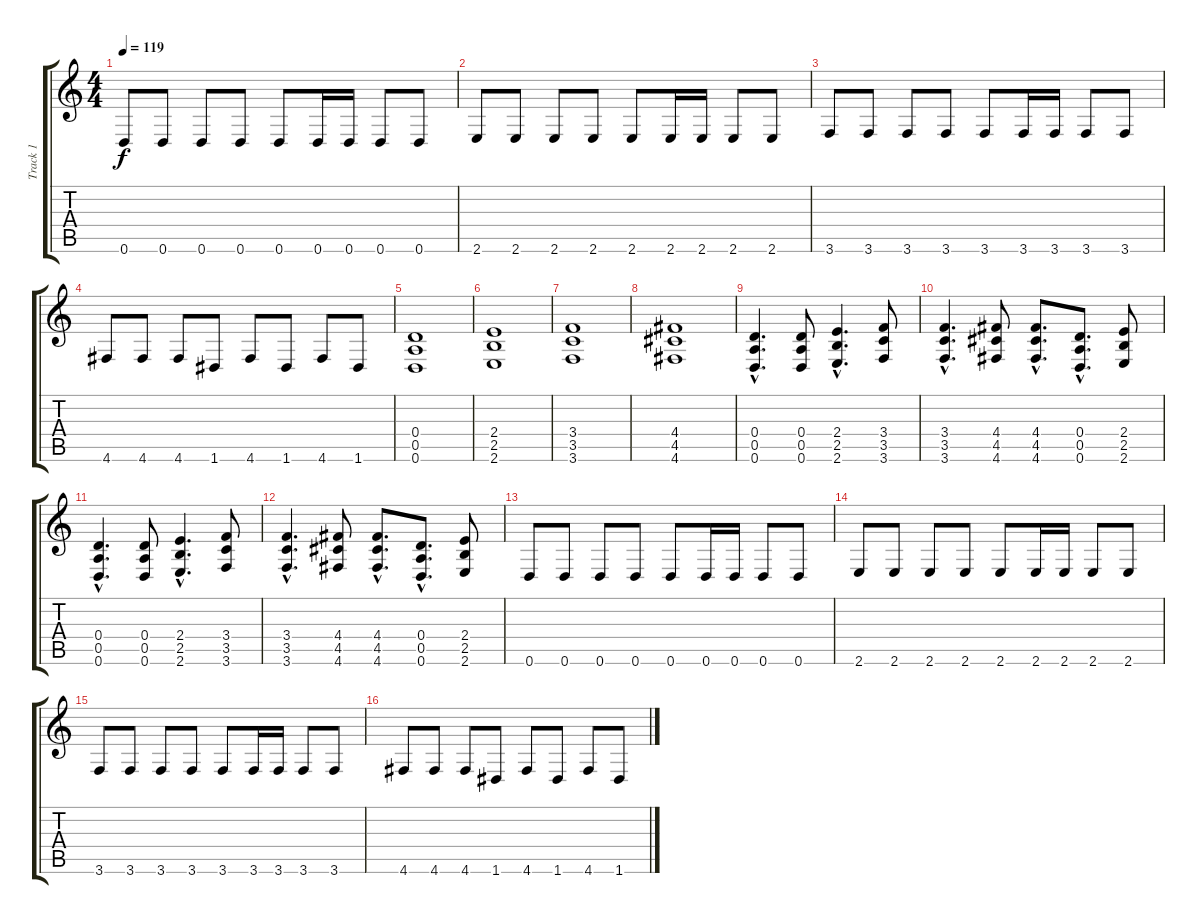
\track ("Track 1" "Track 1") {instrument distortionguitar}
\staff {score tabs}
\tuning (E4 B3 G3 D3 A2 D2) {hide}
\ts (4 4)
\tempo 119
\clef g2
\ks c
0.6.8{dy f instrument distortionguitar} 0.6.8 0.6.8 0.6.8 0.6.8 0.6.16 0.6.16 0.6.8 0.6.8 |
2.6.8 2.6.8 2.6.8 2.6.8 2.6.8 2.6.16 2.6.16 2.6.8 2.6.8 |
3.6.8 3.6.8 3.6.8 3.6.8 3.6.8 3.6.16 3.6.16 3.6.8 3.6.8 |
4.6.8 4.6.8 4.6.8 1.6.8 4.6.8 1.6.8 4.6.8 1.6.8 |
(0.4 0.5 0.6).1 |
(2.4 2.5 2.6).1 |
(3.4 3.5 3.6).1 |
(4.4 4.5 4.6).1 |
(0.4{hac} 0.5{hac} 0.6{hac}).4{d} (0.4 0.5 0.6).8 (2.4{hac} 2.5{hac} 2.6{hac}).4{d} (3.4 3.5 3.6).8 |
(3.4{hac} 3.5{hac} 3.6{hac}).4{d} (4.4 4.5 4.6).8 (4.4{hac} 4.5{hac} 4.6{hac}).8{d} (0.4{hac} 0.5{hac} 0.6{hac}).8{d} (2.4 2.5 2.6).8 |
(0.4{hac} 0.5{hac} 0.6{hac}).4{d} (0.4 0.5 0.6).8 (2.4{hac} 2.5{hac} 2.6{hac}).4{d} (3.4 3.5 3.6).8 |
(3.4{hac} 3.5{hac} 3.6{hac}).4{d} (4.4 4.5 4.6).8 (4.4{hac} 4.5{hac} 4.6{hac}).8{d} (0.4{hac} 0.5{hac} 0.6{hac}).8{d} (2.4 2.5 2.6).8 |
0.6.8{instrument acousticguitarsteel} 0.6.8 0.6.8 0.6.8 0.6.8 0.6.16 0.6.16 0.6.8 0.6.8 |
2.6.8 2.6.8 2.6.8 2.6.8 2.6.8 2.6.16 2.6.16 2.6.8 2.6.8 |
3.6.8 3.6.8 3.6.8 3.6.8 3.6.8 3.6.16 3.6.16 3.6.8 3.6.8 |
4.6.8 4.6.8 4.6.8 1.6.8 4.6.8 1.6.8 4.6.8 1.6.8
